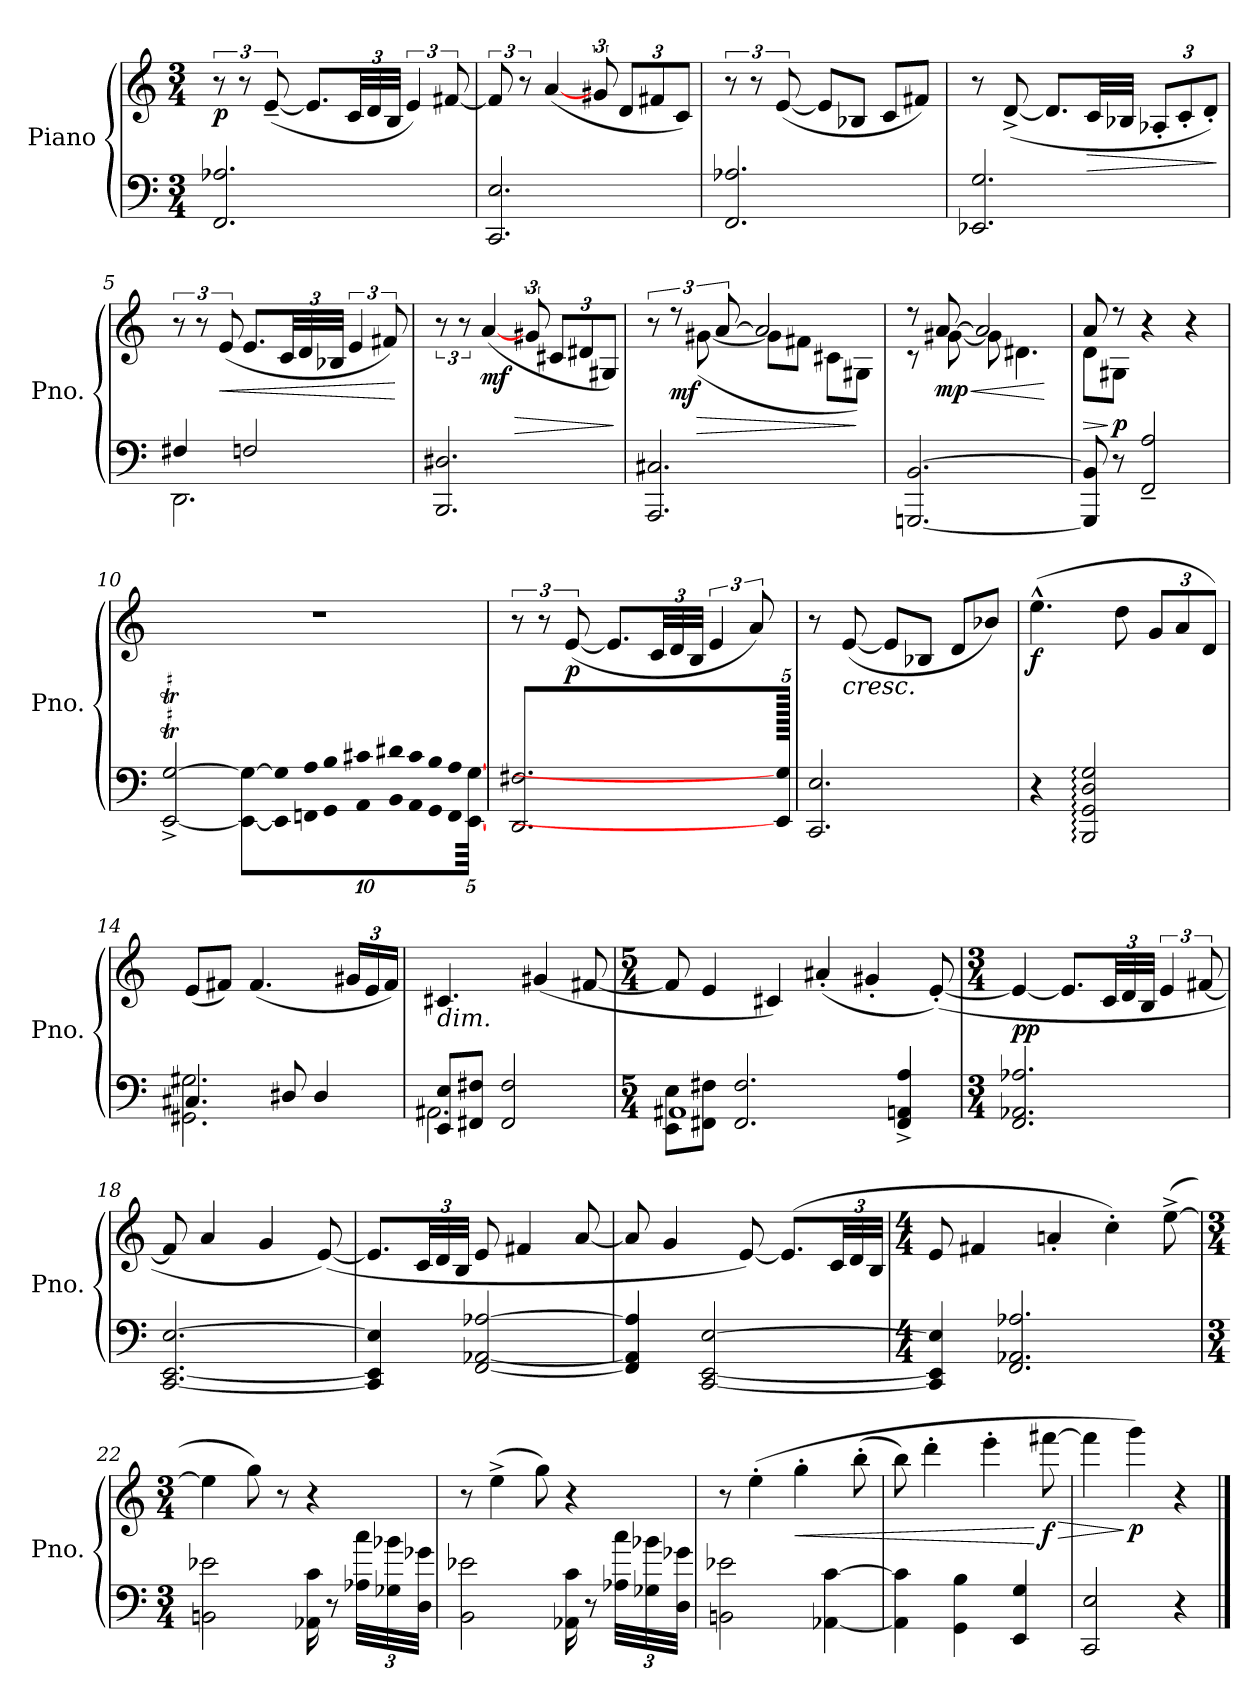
**kern	**kern	**dynam
*part1	*part1	*part1
*staff2	*staff1	*staff1/2
*I"Piano	*	*
*I'Pno.	*	*
*clefF4	*clefG2	*
*k[]	*k[]	*
*M3/4	*M3/4	*
*MM52	*MM52	*
=1	=1	=1
!	!	!LO:DY:b
2.FF/ 2.A-X/	12r	p
.	12r	.
.	(<[12e~/	.
.	8.e/L]	.
*	*Xbrackettup	*
.	48c/LL	.
.	48d/	.
.	48B/JJJ	.
*	*brackettup	*
.	6e/)	.
.	[12f#X/	.
=2	=2	=2
2.CC/ 2.E/	12f#/]	.
.	12r	.
.	(<[4a/	.
.	12g#X/	.
.	12d/L	.
.	12f#X/	.
.	12c/J)	.
=3	=3	=3
2.FF/ 2.A-X/	12r	.
.	12r	.
.	(<[12e/	.
.	8e/L]	.
.	8B-X/J	.
.	8c/L	.
.	8f#X/J)	.
!!LO:LB:g=z
=4	=4	=4
2.EE-X/ 2.G/	8r	.
.	(<[8d^/	.
.	8.d/L]	.
!	!	!LO:HP:b
.	32c/LL	>
.	32B-X/JJJ	.
*	*Xbrackettup	*
.	12A-X'/L	.
.	12c'/	.
.	12d'/J)	.
.	.	]
=5	=5	=5
*^	*	*
*	*	*brackettup	*
4F#X/	2.DD\	12r	.
.	.	12r	.
!	!	!	!LO:HP:b
.	.	(<12e/	<
2Fn/	.	8.e/L	.
*	*	*Xbrackettup	*
.	.	48c/LL	.
.	.	48d/	.
.	.	48B-X/JJJ	.
*	*	*brackettup	*
.	.	6e/	.
.	.	12f#X/)	.
*v	*v	*	*
.	.	[
=6	=6	=6
2.BBB/ 2.D#X/	12r	.
.	12r	.
!	!	!LO:HP:b
!	!	!LO:DY:n=1:b
.	(>[4a/	> mf
.	12g#X/	.
.	12c#X/L	.
.	12d#X/	.
.	12G#X/J)	.
.	.	]
!!LO:LB:g=z
=7	=7	=7
*	*^	*
2.AAA/ 2.C#X/	12r	8ryy	.
!	!	!	!LO:DY:b
.	12r	.	mf
!	!	!	!LO:HP:b
.	.	(<[8g#X\	>
.	[12a/	.	.
.	2a/]	8g#\L]	.
.	.	8f#X\J	.
.	.	8c#X\L	.
.	.	8G#X\J)	]
=8	=8	=8	=8
[2.GGGn/ [2.BB/	8r	8r	.
!	!	!	!LO:HP:b
!	!	!	!LO:DY:n=1:b
.	[8a/	[8g#X\	< mp
.	2a/]	8g#\]	.
.	.	4.d#X\	.
*	*v	*v	*
.	.	[
=9	=9	=9
!	!	!LO:HP:b
*	*^	*
8GGG/] 8BB/]	8a/	8d\L	>
!	!	!	!LO:DY:n=1:b
8r	8r	8G#X\J	] p
2FF/~ 2A/~	4r	2ryy	.
.	4r	.	.
*	*v	*v	*
=10	=10	=10
[2EE/T^ [2G/T^	2.r	.
8EE\_ 8G\_L	.	.
*Xbrackettup	*	*
!LO:N:vis=64	!	!
640%9EE\] 640%9G\]LLL	.	.
!LO:N:vis=64	!	!
640%9FF\ 640%9A\	.	.
!LO:N:vis=64	!	!
640%9GG\ 640%9B\	.	.
!LO:N:vis=64	!	!
640%9AA\ 640%9c#X\	.	.
!LO:N:vis=64	!	!
640%9BB\ 640%9d#X\	.	.
!LO:N:vis=64	!	!
640%9AA\ 640%9c#\	.	.
!LO:N:vis=64	!	!
640%9GG\ 640%9B\	.	.
!LO:N:vis=64	!	!
640%9FF\ 640%9A\	.	.
[80EE\ [80G\JJJJ	.	.
!!LO:LB:g=z
=11	=11	=11
2.DD/ 2.F#X/	12r	.
.	12r	.
!	!	!LO:DY:b
.	(<[12e/	p
.	8.e/L]	.
*	*Xbrackettup	*
.	48c/LL	.
.	48d/	.
.	48B/JJJ	.
*	*brackettup	*
.	6e/	.
.	12a/)	.
640EE\] 640G\]JJJJ	640ryy	.
=12	=12	=12
2.CC/ 2.E/	8r	.
!	!LO:TX:b:i:t=cresc.	!
.	(<[8e/	.
.	8e/L]	.
.	8B-X/J	.
.	8d/L	.
.	8b-X/J)	.
=13	=13	=13
!	!	!LO:DY:b
4r	(>4.ee^^\	f
2BBB/: 2GG/: 2D/: 2G/:	.	.
.	8dd\	.
*	*Xbrackettup	*
.	12g/L	.
.	12a/	.
.	12d/J)	.
=14	=14	=14
*^	*	*
4.C#X/	2.GG#X\ 2.G#X\	(<8e/L	.
.	.	8f#X/J)	.
.	.	(<4.f#/	.
8D#X/	.	.	.
4D#/	.	.	.
.	.	24g#X/LL	.
.	.	24e/	.
.	.	24f#/JJ)	.
!!LO:LB:g=z
=15	=15	=15	=15
!	!	!LO:TX:b:i:t=dim.	!
8EE/ 8E/L	2.AA#X\	4.c#X/	.
8FF#X/ 8F#X/J	.	.	.
2FF#/ 2F#/	.	.	.
.	.	(<4g#X/	.
.	.	[8f#X/	.
=16	=16	=16	=16
*M5/4	*	*M5/4	*
8EE\ 8E\L	1AA#X	8f#/]	.
8FF#X\ 8F#X\J	.	4e/	.
2.FF#/ 2.F#/	.	.	.
.	.	4c#X/)	.
.	.	(<4a#X'/	.
.	.	4g#X'/	.
4FF#/^ 4AAn/^ 4A/^	4ryy	.	.
.	.	(>[8e'/)	.
*v	*v	*	*
=17	=17	=17
*M3/4	*M3/4	*
!	!	!LO:DY:b
2.FF/ 2.AA-X/ 2.A-X/	4e/_	pp
.	8.e/L]	.
.	48c/LL	.
.	48d/	.
.	48B/JJJ	.
*	*brackettup	*
.	6e/	.
.	[12f#X/	.
=18	=18	=18
[2.CC/ [2.EE/ [2.E/	8f#/]	.
.	4a/	.
.	4g/	.
.	(>[8e/)	.
!!LO:PB:g=z
=19	=19	=19
4CC/] 4EE/] 4E/]	8.e/L]	.
*	*Xbrackettup	*
.	48c/LL	.
.	48d/	.
.	48B/JJJ	.
[2FF/ [2AA-X/ [2A-X/	8e/	.
.	4f#X/	.
.	[8a/	.
=20	=20	=20
4FF/] 4AA-/] 4A-/]	8a/]	.
.	4g/	.
[2CC/ [2EE/ [2E/	.	.
.	[8e/)	.
.	(>8.e/L]	.
.	48c/LL	.
.	48d/	.
.	48B/JJJ	.
=21	=21	=21
*M4/4	*M4/4	*
4CC/] 4EE/] 4E/]	8e/	.
.	4f#X/	.
2.FF/ 2.AA-X/ 2.A-X/	.	.
.	4an'/	.
.	4cc'\)	.
.	(>[8ee^\	.
=22	=22	=22
*M3/4	*M3/4	*
2BBn\ 2e-X\	4ee\]	.
.	8gg\)	.
.	8r	.
16AA-X\ 16c\	4r	.
8r	.	.
48A-X\ 48cc\LLL	.	.
48G-X\ 48b-X\	.	.
48D\ 48g-X\JJJ	.	.
!!LO:LB:g=z
=23	=23	=23
2BB\ 2e-X\	8r	.
.	(>4ee^\	.
.	8gg\)	.
16AA-X\ 16c\	4r	.
8r	.	.
48A-X\ 48cc\LLL	.	.
48G-X\ 48b-X\	.	.
48D\ 48g-X\JJJ	.	.
=24	=24	=24
2BBn\ 2e-X\	8r	.
.	(>4ee'\	.
!	!	!LO:HP:b
.	4gg'\	<
[4AA-X\ [4c\	.	.
.	(>8bb'\	.
=25	=25	=25
4AA-\] 4c\]	8bb\)	.
.	4ddd'\	.
4GG\ 4B\	.	.
.	4eee'\	.
4EE/ 4G/	.	.
!	!	!LO:HP:n=1:b
!	!	!LO:DY:n=1:b
.	[8fff#X\	[ > f
=26	=26	=26
2CC/ 2E/	4fff#\]	.
!	!	!LO:DY:n=1:b
.	4ggg\)	] p
4r	4r	.
==	==	==
*-	*-	*-
